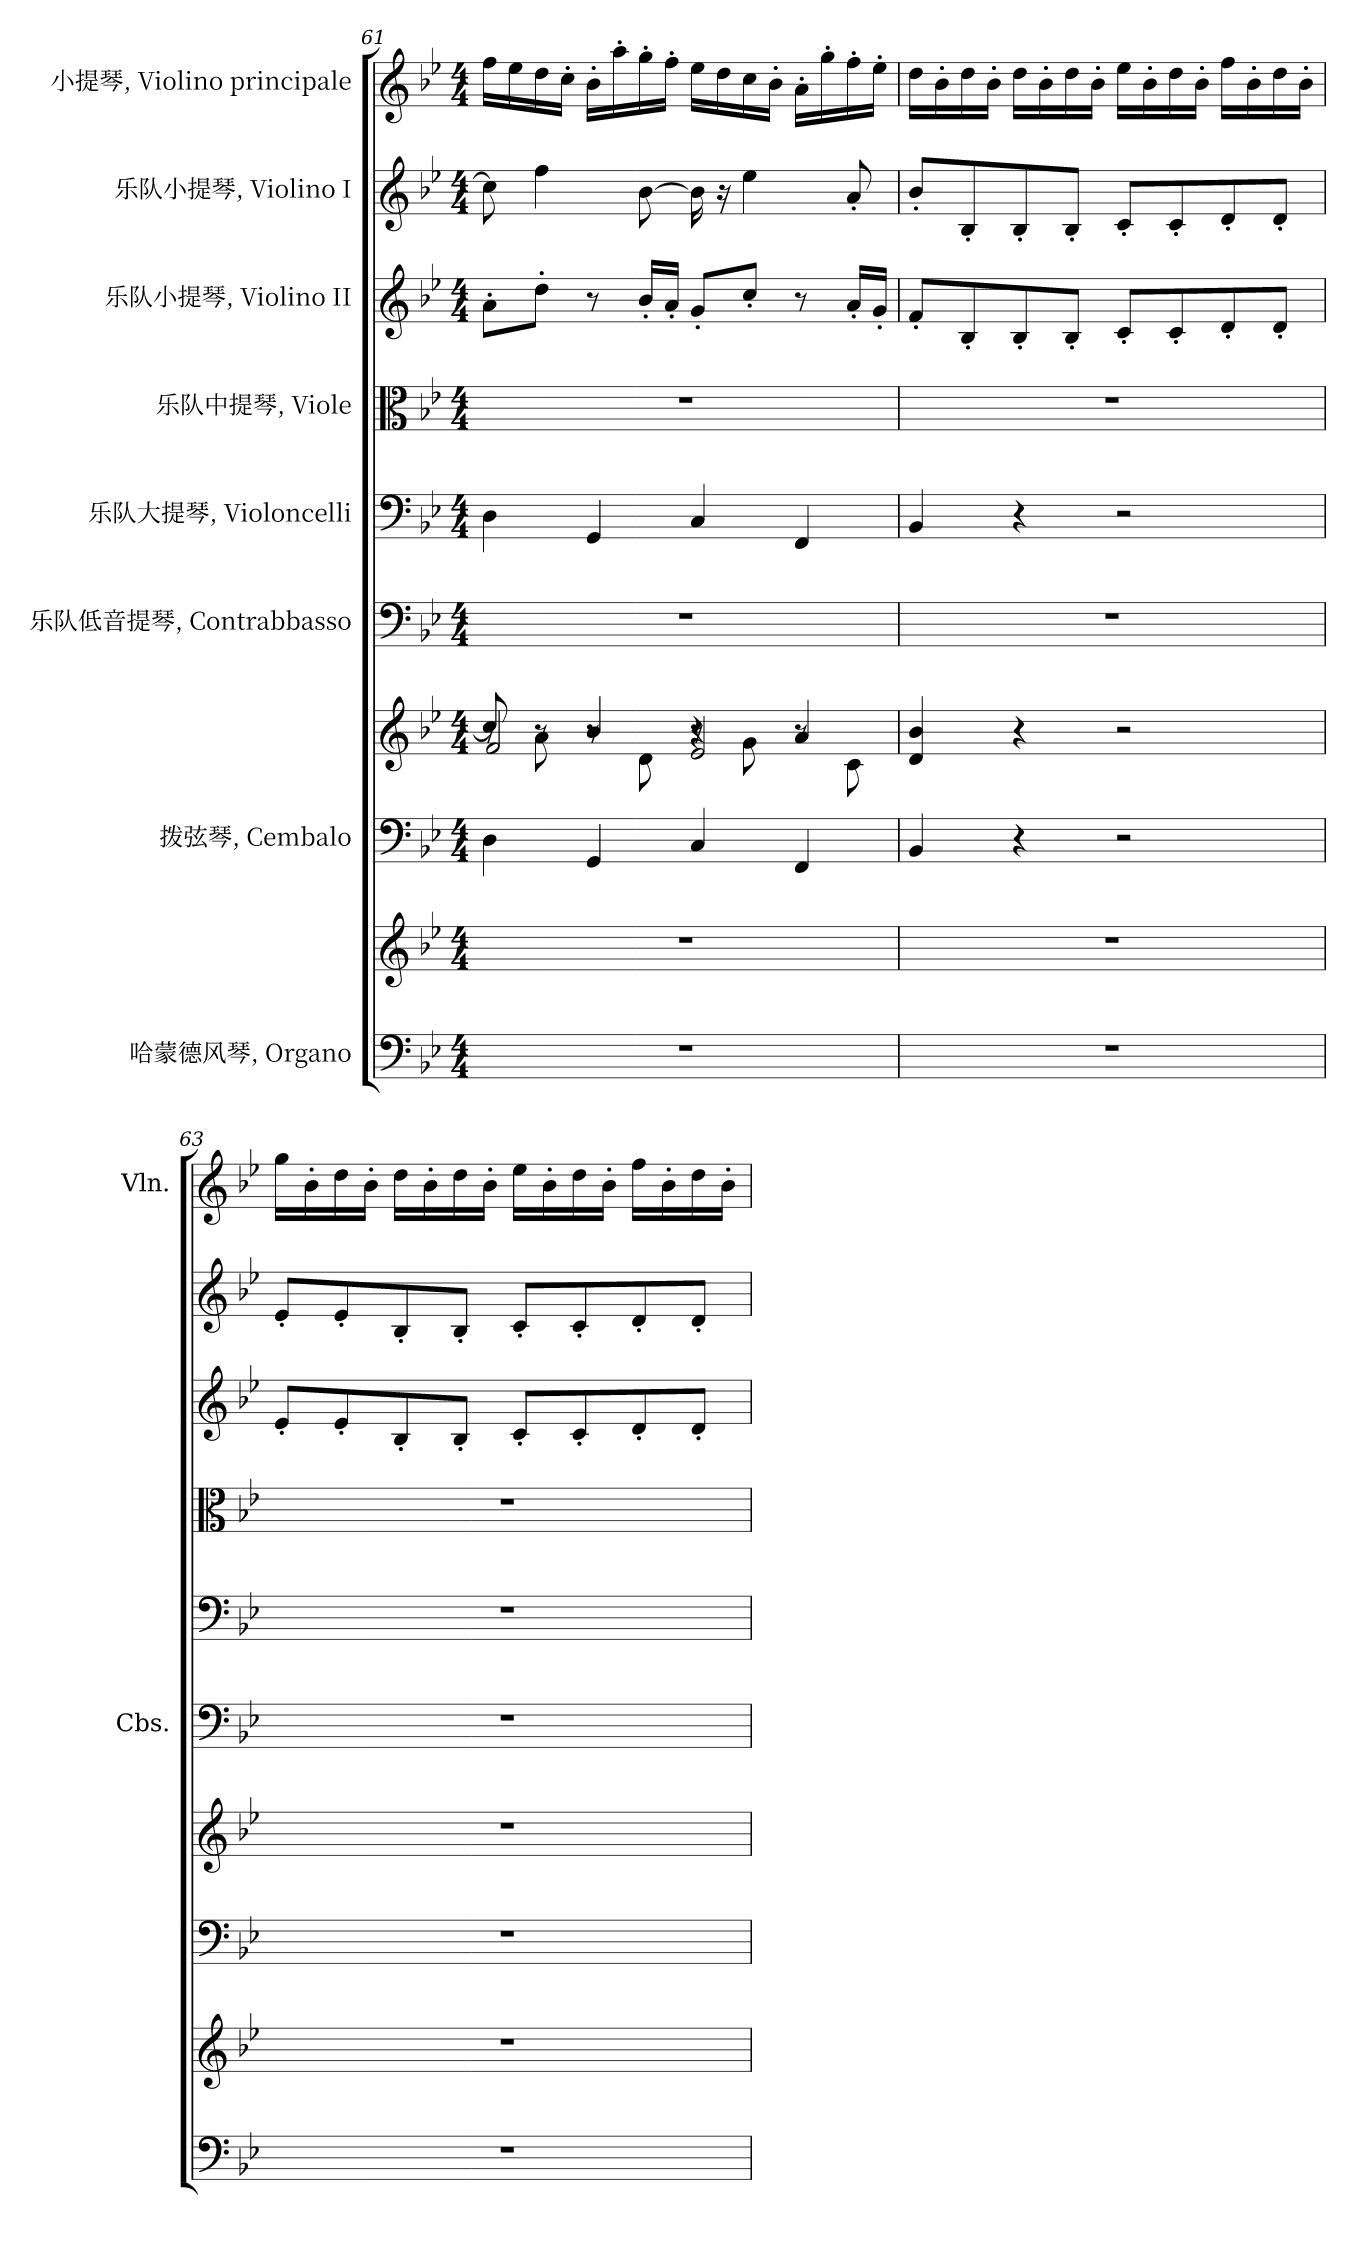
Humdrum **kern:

**kern	**kern	**kern	**kern	**kern	**kern	**kern	**kern	**kern	**kern
*part8	*part8	*part7	*part7	*part6	*part5	*part4	*part3	*part2	*part1
*staff10	*staff9	*staff8	*staff7	*staff6	*staff5	*staff4	*staff3	*staff2	*staff1
*I"哈蒙德风琴, Organo	*	*I"拨弦琴, Cembalo	*	*I"乐队低音提琴, Contrabbasso	*I"乐队大提琴, Violoncelli	*I"乐队中提琴, Viole	*I"乐队小提琴, Violino II	*I"乐队小提琴, Violino I	*I"小提琴, Violino principale
*	*	*	*	*I'Cbs.	*	*	*	*	*I'Vln.
*clefF4	*clefG2	*clefF4	*clefG2	*clefF4	*clefF4	*clefC3	*clefG2	*clefG2	*clefG2
*	*	*	*	*ITrd7c12	*	*	*	*	*
*k[b-e-]	*k[b-e-]	*k[b-e-]	*k[b-e-]	*k[b-e-]	*k[b-e-]	*k[b-e-]	*k[b-e-]	*k[b-e-]	*k[b-e-]
*M4/4	*M4/4	*M4/4	*M4/4	*M4/4	*M4/4	*M4/4	*M4/4	*M4/4	*M4/4
=61	=61	=61	=61	=61	=61	=61	=61	=61	=61
*	*	*	*^	*	*	*	*	*	*
*	*	*	*	*^	*	*	*	*	*	*
1r	1r	4D\	8cc/]	8r	2f/	1r	4D\	1r	8a'\L	8cc\]	16ff\LL
.	.	.	.	.	.	.	.	.	.	.	16ee-\
.	.	.	8r	8a\	.	.	.	.	8dd'\J	4ff\	16dd\
.	.	.	.	.	.	.	.	.	.	.	16cc'\JJ
.	.	4GG/	4b-/	8r	.	.	4GG/	.	8r	.	16b-'\LL
.	.	.	.	.	.	.	.	.	.	.	16aa'\
.	.	.	.	8d\	.	.	.	.	16b-'/LL	[8b-\	16gg'\
.	.	.	.	.	.	.	.	.	16a'/JJ	.	16ff'\JJ
.	.	4C/	4r	8r	2e-/	.	4C/	.	8g'/L	16b-\]	16ee-\LL
.	.	.	.	.	.	.	.	.	.	16r	16dd\
.	.	.	.	8g\	.	.	.	.	8cc'/J	4ee-\	16cc\
.	.	.	.	.	.	.	.	.	.	.	16b-'\JJ
.	.	4FF/	4a/	8r	.	.	4FF/	.	8r	.	16a'\LL
.	.	.	.	.	.	.	.	.	.	.	16gg'\
.	.	.	.	8c\	.	.	.	.	16a'/LL	8a'/	16ff'\
.	.	.	.	.	.	.	.	.	16g'/JJ	.	16ee-'\JJ
*	*	*	*v	*v	*v	*	*	*	*	*	*
!!LO:PB:g=z
=62	=62	=62	=62	=62	=62	=62	=62	=62	=62
1r	1r	4BB-/	4d/ 4b-/	1r	4BB-/	1r	8f'/L	8b-'/L	16dd\LL
.	.	.	.	.	.	.	.	.	16b-'\
.	.	.	.	.	.	.	8B-'/	8B-'/	16dd\
.	.	.	.	.	.	.	.	.	16b-'\JJ
.	.	4r	4r	.	4r	.	8B-'/	8B-'/	16dd\LL
.	.	.	.	.	.	.	.	.	16b-'\
.	.	.	.	.	.	.	8B-'/J	8B-'/J	16dd\
.	.	.	.	.	.	.	.	.	16b-'\JJ
.	.	2r	2r	.	2r	.	8c'/L	8c'/L	16ee-\LL
.	.	.	.	.	.	.	.	.	16b-'\
.	.	.	.	.	.	.	8c'/	8c'/	16dd\
.	.	.	.	.	.	.	.	.	16b-'\JJ
.	.	.	.	.	.	.	8d'/	8d'/	16ff\LL
.	.	.	.	.	.	.	.	.	16b-'\
.	.	.	.	.	.	.	8d'/J	8d'/J	16dd\
.	.	.	.	.	.	.	.	.	16b-'\JJ
=63	=63	=63	=63	=63	=63	=63	=63	=63	=63
1r	1r	1r	1r	1r	1r	1r	8e-'/L	8e-'/L	16gg\LL
.	.	.	.	.	.	.	.	.	16b-'\
.	.	.	.	.	.	.	8e-'/	8e-'/	16dd\
.	.	.	.	.	.	.	.	.	16b-'\JJ
.	.	.	.	.	.	.	8B-'/	8B-'/	16dd\LL
.	.	.	.	.	.	.	.	.	16b-'\
.	.	.	.	.	.	.	8B-'/J	8B-'/J	16dd\
.	.	.	.	.	.	.	.	.	16b-'\JJ
.	.	.	.	.	.	.	8c'/L	8c'/L	16ee-\LL
.	.	.	.	.	.	.	.	.	16b-'\
.	.	.	.	.	.	.	8c'/	8c'/	16dd\
.	.	.	.	.	.	.	.	.	16b-'\JJ
.	.	.	.	.	.	.	8d'/	8d'/	16ff\LL
.	.	.	.	.	.	.	.	.	16b-'\
.	.	.	.	.	.	.	8d'/J	8d'/J	16dd\
.	.	.	.	.	.	.	.	.	16b-'\JJ
=	=	=	=	=	=	=	=	=	=
*-	*-	*-	*-	*-	*-	*-	*-	*-	*-
